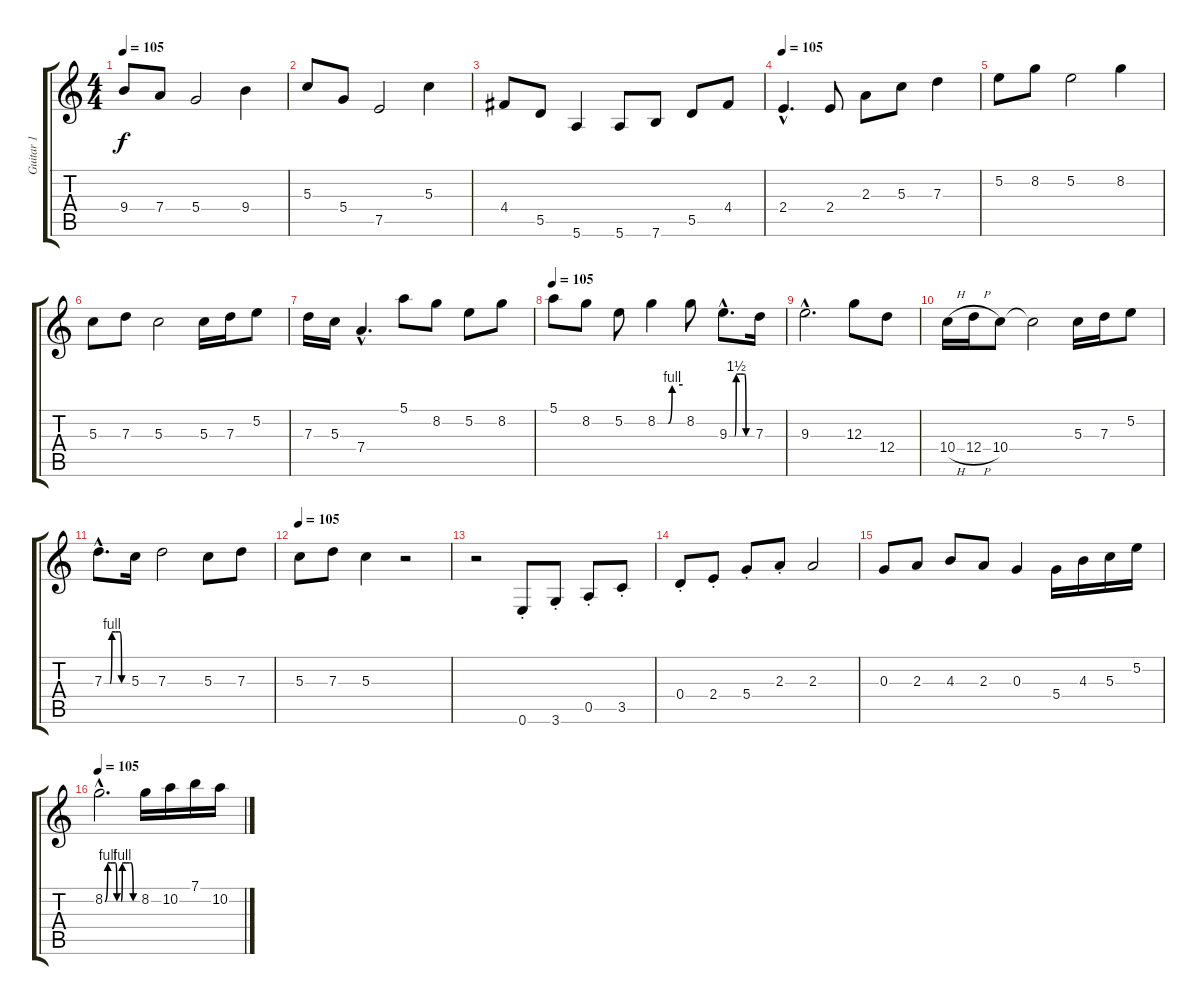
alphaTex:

\track ("Guitar 1" "Guitar 1") {instrument overdrivenguitar}
\staff {score tabs}
\tuning (E4 B3 G3 D3 A2 E2) {hide}
\ts (4 4)
\tempo 105
\clef g2
\ks c
9.4.8{dy f} 7.4.8 5.4.2 9.4.4 |
5.3.8 5.4.8 7.5.2 5.3.4 |
4.4.8 5.5.8 5.6.4 5.6.8 7.6.8 5.5.8 4.4.8 |
\tempo 105
2.4{hac}.4{d} 2.4.8 2.3.8 5.3.8 7.3.4 |
5.2.8 8.2.8 5.2.2 8.2.4 |
5.3.8 7.3.8 5.3.2 5.3.16 7.3.16 5.2.8 |
7.3.16 5.3.16 7.4{hac}.4{d} 5.1.8 8.2.8 5.2.8 8.2.8 |
\tempo 105
5.1.8 8.2.8 5.2.8 8.2{be (custom 0 0 26 0 35 4 60 4)}.4 8.2.8 9.3{be (custom 0 0 15 0 19 6 23 6 30 6 37 6 40 6 42 6 45 0 60 0) hac}.8{d} 7.3.16 |
9.3{hac}.2{d} 12.3.8 12.4.8 |
10.4{h}.16 12.4{h}.16 10.4.8 10.4{t}.2 5.3.16 7.3.16 5.2.8 |
7.3{be (custom 0 0 13 0 15 0 20 4 30 4 38 4 41 4 45 0 60 0) hac}.8{d} 5.3.16 7.3.2 5.3.8 7.3.8 |
\tempo 105
5.3.8 7.3.8 5.3.4 r.2 |
r.2 0.6{st}.8 3.6{st}.8 0.5{st}.8 3.5{st}.8 |
0.4{st}.8 2.4{st}.8 5.4{st}.8 2.3{st}.8 2.3.2 |
0.3.8 2.3.8 4.3.8 2.3.8 0.3.4 5.4.16 4.3.16 5.3.16 5.2.16 |
\tempo 105
8.2{be (custom 0 0 5 4 10 4 19 4 22 0 30 0 32 4 45 4 48 4 52 0 60 0) hac}.2{d} 8.2.16 10.2.16 7.1.16 10.2.16
